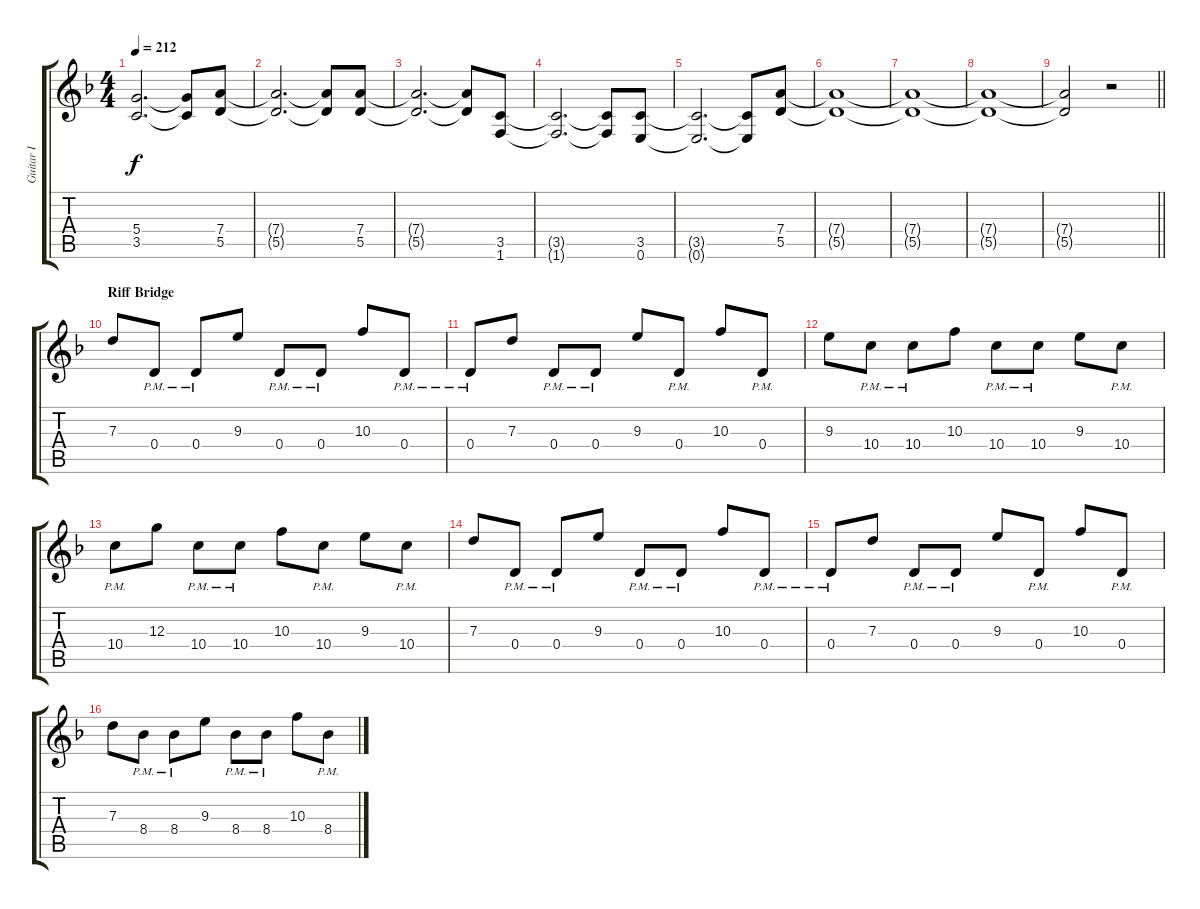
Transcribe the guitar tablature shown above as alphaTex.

\track ("Guitar I" "Guitar I") {instrument distortionguitar}
\staff {score tabs}
\tuning (E4 B3 G3 D3 A2 E2) {hide}
\ts (4 4)
\tempo 212
\clef g2
\ks dminor
(5.4{t} 3.5{t}).2{d dy f} (5.4{t} 3.5{t}).8 (7.4 5.5).8 |
(7.4{t} 5.5{t}).2{d} (7.4{t} 5.5{t}).8 (7.4 5.5).8 |
(7.4{t} 5.5{t}).2{d} (7.4{t} 5.5{t}).8 (3.5 1.6).8 |
(3.5{t} 1.6{t}).2{d} (3.5{t} 1.6{t}).8 (3.5 0.6).8 |
(3.5{t} 0.6{t}).2{d} (3.5{t} 0.6{t}).8 (7.4 5.5).8 |
(7.4{t} 5.5{t}).1 |
(7.4{t} 5.5{t}).1 |
(7.4{t} 5.5{t}).1 |
\barLineRight lightlight
(7.4{t} 5.5{t}).2 r.2 |
\section ("" "Riff Bridge")
7.3.8 0.4{pm}.8 0.4{pm}.8 9.3.8 0.4{pm}.8 0.4{pm}.8 10.3.8 0.4{pm}.8 |
0.4{pm}.8 7.3.8 0.4{pm}.8 0.4{pm}.8 9.3.8 0.4{pm}.8 10.3.8 0.4{pm}.8 |
9.3.8 10.4{pm}.8 10.4{pm}.8 10.3.8 10.4{pm}.8 10.4{pm}.8 9.3.8 10.4{pm}.8 |
10.4{pm}.8 12.3.8 10.4{pm}.8 10.4{pm}.8 10.3.8 10.4{pm}.8 9.3.8 10.4{pm}.8 |
7.3.8 0.4{pm}.8 0.4{pm}.8 9.3.8 0.4{pm}.8 0.4{pm}.8 10.3.8 0.4{pm}.8 |
0.4{pm}.8 7.3.8 0.4{pm}.8 0.4{pm}.8 9.3.8 0.4{pm}.8 10.3.8 0.4{pm}.8 |
7.3.8 8.4{pm}.8 8.4{pm}.8 9.3.8 8.4{pm}.8 8.4{pm}.8 10.3.8 8.4{pm}.8
